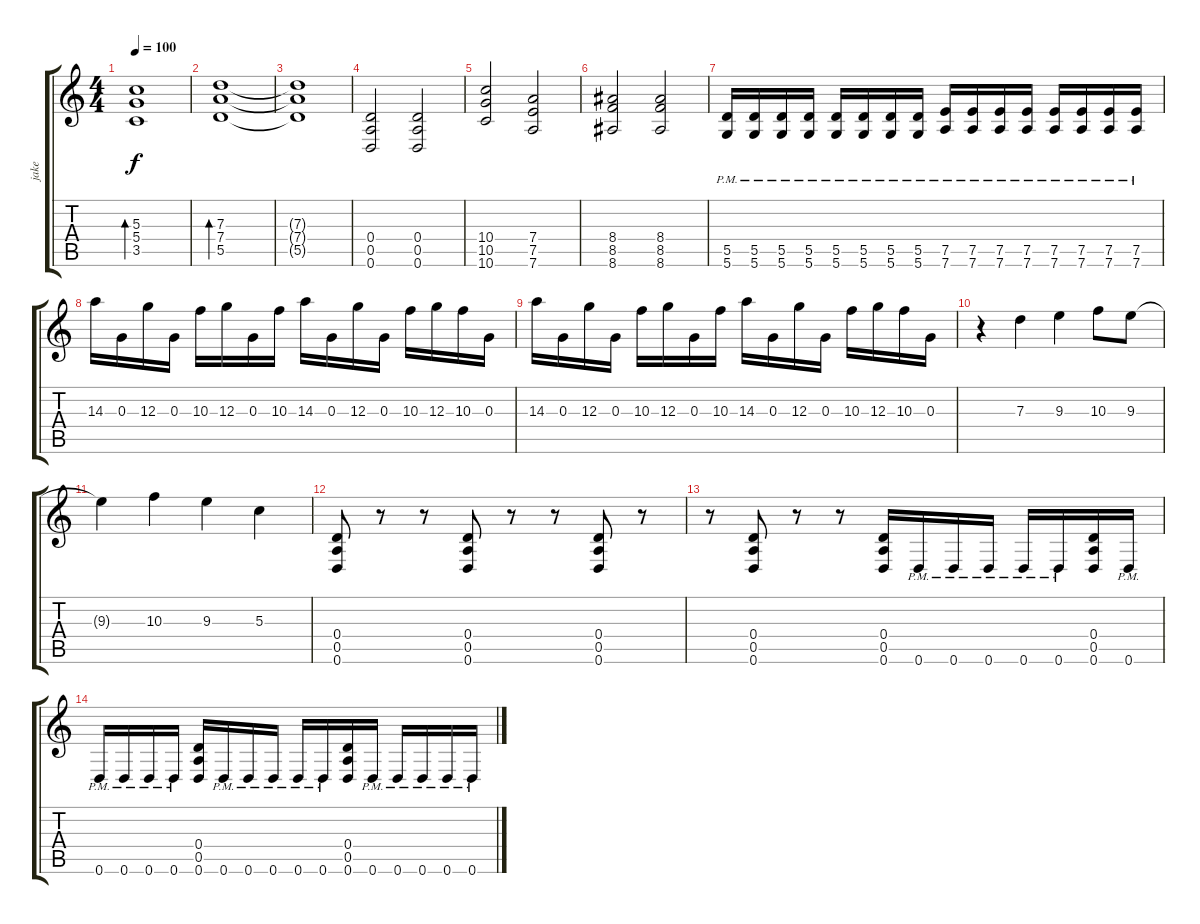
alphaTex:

\track ("jake" "jake") {instrument distortionguitar}
\staff {score tabs}
\tuning (E4 B3 G3 D3 A2 D2) {hide}
\ts (4 4)
\tempo 100
\clef g2
\ks c
(5.3 5.4 3.5).1{bd 480 dy f} |
(7.3 7.4 5.5).1{bd 480} |
(7.3{t} 7.4{t} 5.5{t}).1 |
(0.4 0.5 0.6).2{instrument distortionguitar} (0.4 0.5 0.6).2 |
(10.4 10.5 10.6).2 (7.4 7.5 7.6).2 |
(8.4 8.5 8.6).2 (8.4 8.5 8.6).2 |
(5.5{pm} 5.6{pm}).16 (5.5{pm} 5.6{pm}).16 (5.5{pm} 5.6{pm}).16 (5.5{pm} 5.6{pm}).16 (5.5{pm} 5.6{pm}).16 (5.5{pm} 5.6{pm}).16 (5.5{pm} 5.6{pm}).16 (5.5{pm} 5.6{pm}).16 (7.5{pm} 7.6{pm}).16 (7.5{pm} 7.6{pm}).16 (7.5{pm} 7.6{pm}).16 (7.5{pm} 7.6{pm}).16 (7.5{pm} 7.6{pm}).16 (7.5{pm} 7.6{pm}).16 (7.5{pm} 7.6{pm}).16 (7.5{pm} 7.6{pm}).16 |
14.3.16 0.3.16 12.3.16 0.3.16 10.3.16 12.3.16 0.3.16 10.3.16 14.3.16 0.3.16 12.3.16 0.3.16 10.3.16 12.3.16 10.3.16 0.3.16 |
14.3.16 0.3.16 12.3.16 0.3.16 10.3.16 12.3.16 0.3.16 10.3.16 14.3.16 0.3.16 12.3.16 0.3.16 10.3.16 12.3.16 10.3.16 0.3.16 |
r.4 7.3.4 9.3.4 10.3.8 9.3.8 |
9.3{t}.4 10.3.4 9.3.4 5.3.4 |
(0.4 0.5 0.6).8 r.8 r.8 (0.4 0.5 0.6).8 r.8 r.8 (0.4 0.5 0.6).8 r.8 |
r.8 (0.4 0.5 0.6).8 r.8 r.8 (0.4 0.5 0.6).16 0.6{pm}.16 0.6{pm}.16 0.6{pm}.16 0.6{pm}.16 0.6{pm}.16 (0.4 0.5 0.6).16 0.6{pm}.16 |
0.6{pm}.16 0.6{pm}.16 0.6{pm}.16 0.6{pm}.16 (0.4 0.5 0.6).16 0.6{pm}.16 0.6{pm}.16 0.6{pm}.16 0.6{pm}.16 0.6{pm}.16 (0.4 0.5 0.6).16 0.6{pm}.16 0.6{pm}.16 0.6{pm}.16 0.6{pm}.16 0.6{pm}.16
